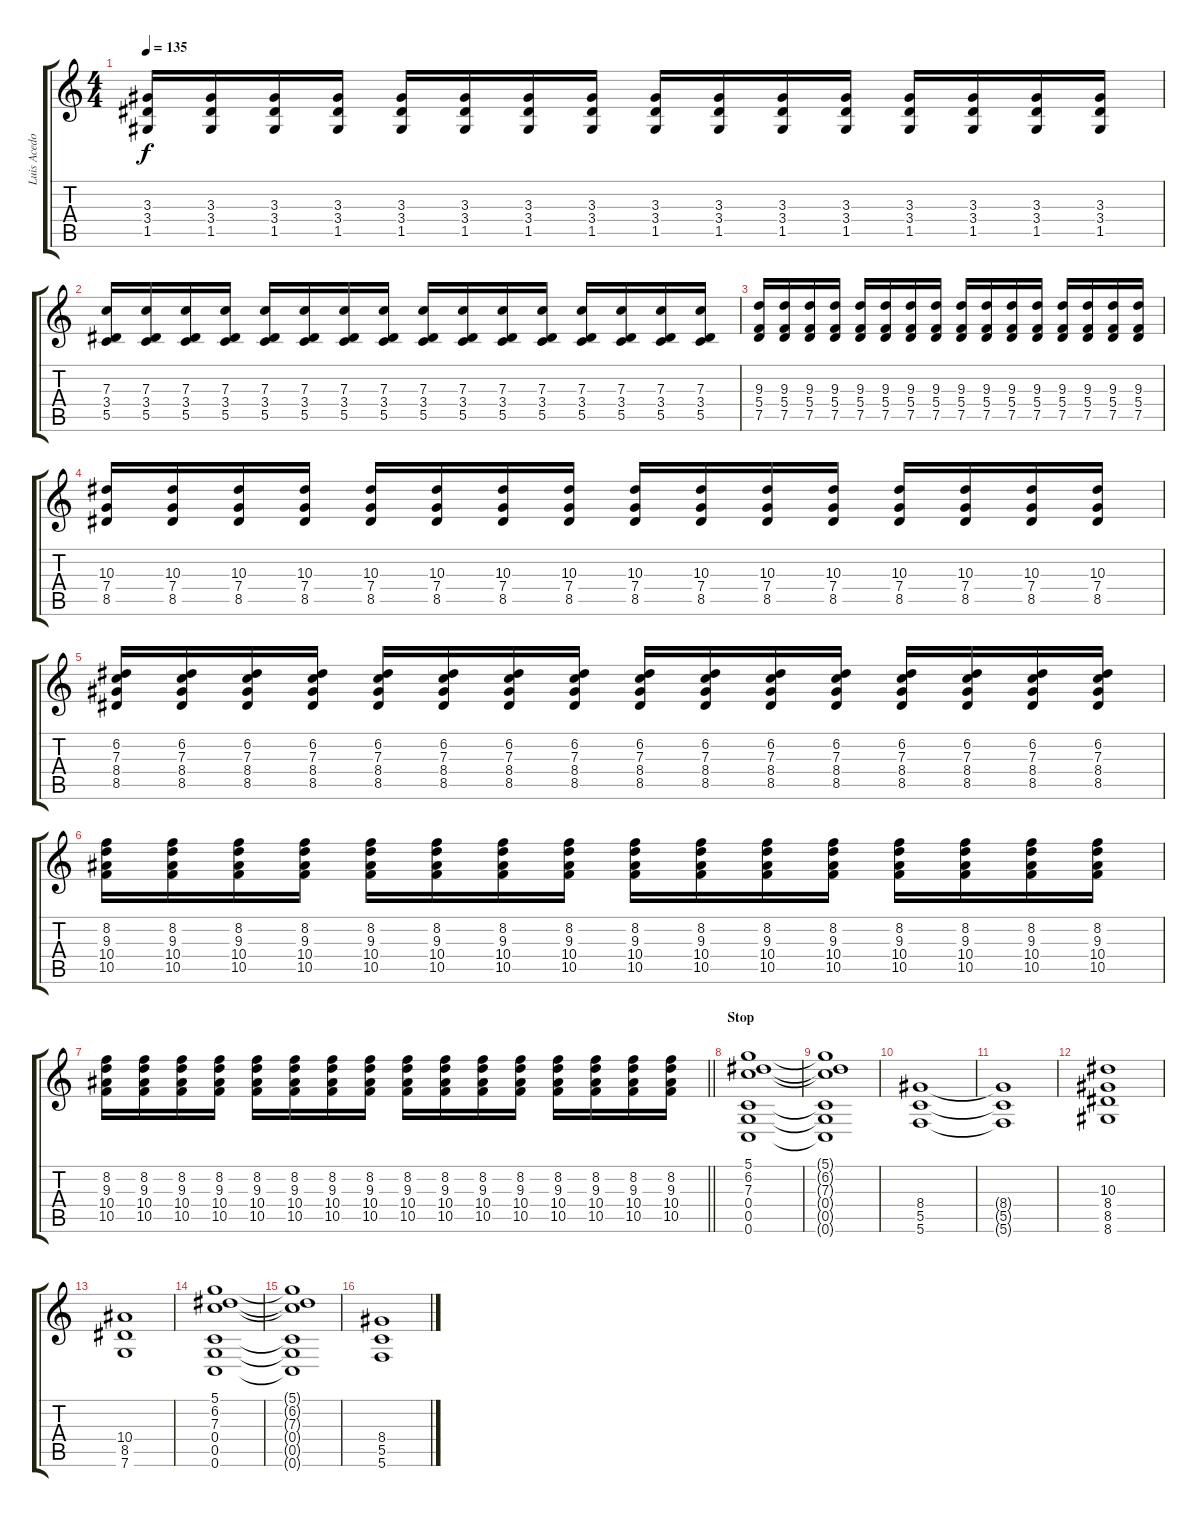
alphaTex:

\track ("Luis Acedo" "Luis Acedo") {instrument distortionguitar}
\staff {score tabs}
\tuning (D4 A3 F3 C3 G2 C2) {hide}
\ts (4 4)
\tempo 135
\clef g2
\ks c
(3.3 3.4 1.5).16{dy f} (3.3 3.4 1.5).16 (3.3 3.4 1.5).16 (3.3 3.4 1.5).16 (3.3 3.4 1.5).16 (3.3 3.4 1.5).16 (3.3 3.4 1.5).16 (3.3 3.4 1.5).16 (3.3 3.4 1.5).16 (3.3 3.4 1.5).16 (3.3 3.4 1.5).16 (3.3 3.4 1.5).16 (3.3 3.4 1.5).16 (3.3 3.4 1.5).16 (3.3 3.4 1.5).16 (3.3 3.4 1.5).16 |
(7.3 3.4 5.5).16 (7.3 3.4 5.5).16 (7.3 3.4 5.5).16 (7.3 3.4 5.5).16 (7.3 3.4 5.5).16 (7.3 3.4 5.5).16 (7.3 3.4 5.5).16 (7.3 3.4 5.5).16 (7.3 3.4 5.5).16 (7.3 3.4 5.5).16 (7.3 3.4 5.5).16 (7.3 3.4 5.5).16 (7.3 3.4 5.5).16 (7.3 3.4 5.5).16 (7.3 3.4 5.5).16 (7.3 3.4 5.5).16 |
(9.3 5.4 7.5).16 (9.3 5.4 7.5).16 (9.3 5.4 7.5).16 (9.3 5.4 7.5).16 (9.3 5.4 7.5).16 (9.3 5.4 7.5).16 (9.3 5.4 7.5).16 (9.3 5.4 7.5).16 (9.3 5.4 7.5).16 (9.3 5.4 7.5).16 (9.3 5.4 7.5).16 (9.3 5.4 7.5).16 (9.3 5.4 7.5).16 (9.3 5.4 7.5).16 (9.3 5.4 7.5).16 (9.3 5.4 7.5).16 |
(10.3 7.4 8.5).16 (10.3 7.4 8.5).16 (10.3 7.4 8.5).16 (10.3 7.4 8.5).16 (10.3 7.4 8.5).16 (10.3 7.4 8.5).16 (10.3 7.4 8.5).16 (10.3 7.4 8.5).16 (10.3 7.4 8.5).16 (10.3 7.4 8.5).16 (10.3 7.4 8.5).16 (10.3 7.4 8.5).16 (10.3 7.4 8.5).16 (10.3 7.4 8.5).16 (10.3 7.4 8.5).16 (10.3 7.4 8.5).16 |
(6.2 7.3 8.4 8.5).16 (6.2 7.3 8.4 8.5).16 (6.2 7.3 8.4 8.5).16 (6.2 7.3 8.4 8.5).16 (6.2 7.3 8.4 8.5).16 (6.2 7.3 8.4 8.5).16 (6.2 7.3 8.4 8.5).16 (6.2 7.3 8.4 8.5).16 (6.2 7.3 8.4 8.5).16 (6.2 7.3 8.4 8.5).16 (6.2 7.3 8.4 8.5).16 (6.2 7.3 8.4 8.5).16 (6.2 7.3 8.4 8.5).16 (6.2 7.3 8.4 8.5).16 (6.2 7.3 8.4 8.5).16 (6.2 7.3 8.4 8.5).16 |
(8.2 9.3 10.4 10.5).16 (8.2 9.3 10.4 10.5).16 (8.2 9.3 10.4 10.5).16 (8.2 9.3 10.4 10.5).16 (8.2 9.3 10.4 10.5).16 (8.2 9.3 10.4 10.5).16 (8.2 9.3 10.4 10.5).16 (8.2 9.3 10.4 10.5).16 (8.2 9.3 10.4 10.5).16 (8.2 9.3 10.4 10.5).16 (8.2 9.3 10.4 10.5).16 (8.2 9.3 10.4 10.5).16 (8.2 9.3 10.4 10.5).16 (8.2 9.3 10.4 10.5).16 (8.2 9.3 10.4 10.5).16 (8.2 9.3 10.4 10.5).16 |
\barLineRight lightlight
(8.2 9.3 10.4 10.5).16 (8.2 9.3 10.4 10.5).16 (8.2 9.3 10.4 10.5).16 (8.2 9.3 10.4 10.5).16 (8.2 9.3 10.4 10.5).16 (8.2 9.3 10.4 10.5).16 (8.2 9.3 10.4 10.5).16 (8.2 9.3 10.4 10.5).16 (8.2 9.3 10.4 10.5).16 (8.2 9.3 10.4 10.5).16 (8.2 9.3 10.4 10.5).16 (8.2 9.3 10.4 10.5).16 (8.2 9.3 10.4 10.5).16 (8.2 9.3 10.4 10.5).16 (8.2 9.3 10.4 10.5).16 (8.2 9.3 10.4 10.5).16 |
\section ("" "Stop")
(5.1 6.2 7.3 0.4 0.5 0.6).1 |
(5.1{t} 6.2{t} 7.3{t} 0.4{t} 0.5{t} 0.6{t}).1 |
(8.4 5.5 5.6).1 |
(8.4{t} 5.5{t} 5.6{t}).1 |
(10.3 8.4 8.5 8.6).1 |
(10.4 8.5 7.6).1 |
(5.1 6.2 7.3 0.4 0.5 0.6).1 |
(5.1{t} 6.2{t} 7.3{t} 0.4{t} 0.5{t} 0.6{t}).1 |
(8.4 5.5 5.6).1
